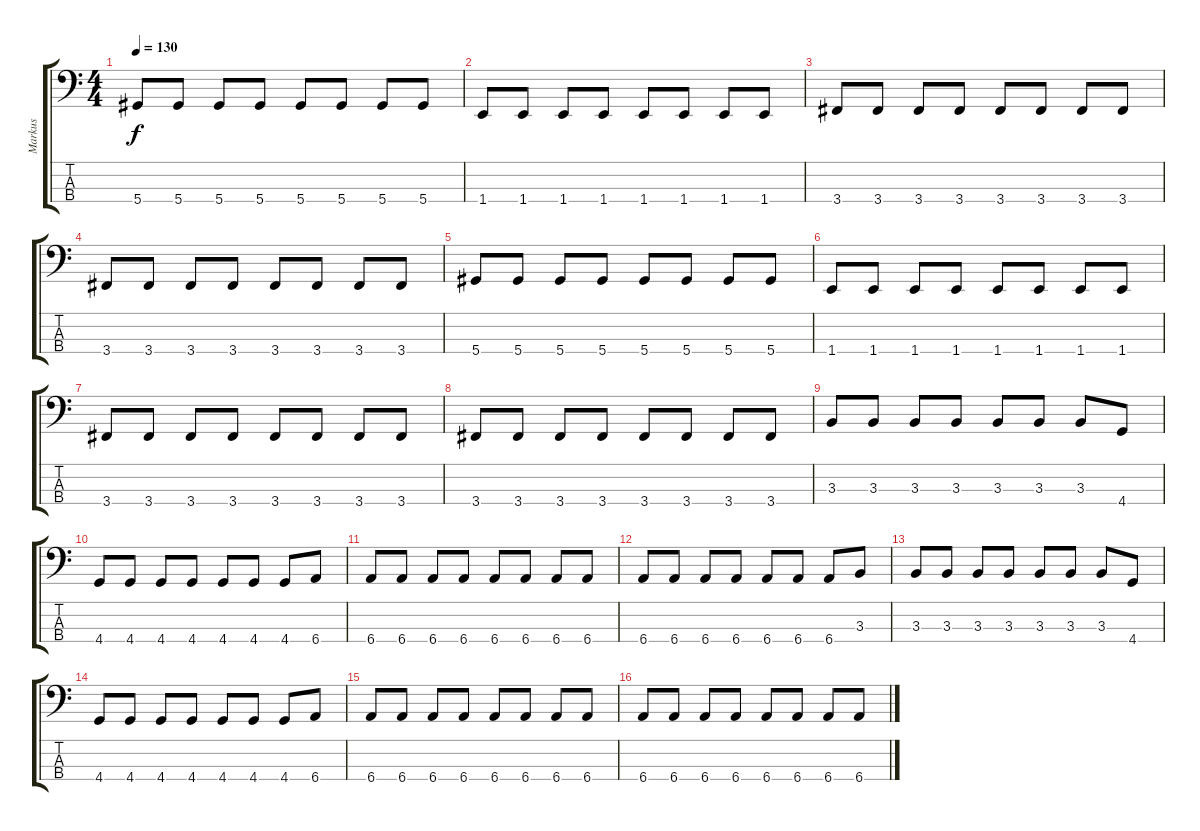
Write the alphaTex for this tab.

\track ("Markus" "Markus") {instrument electricbassfinger}
\staff {score tabs}
\tuning (Gb2 Db2 Ab1 Eb1) {hide}
\ts (4 4)
\tempo 130
\clef f4
\ks c
5.4.8{dy f} 5.4.8 5.4.8 5.4.8 5.4.8 5.4.8 5.4.8 5.4.8 |
1.4.8 1.4.8 1.4.8 1.4.8 1.4.8 1.4.8 1.4.8 1.4.8 |
3.4.8 3.4.8 3.4.8 3.4.8 3.4.8 3.4.8 3.4.8 3.4.8 |
3.4.8 3.4.8 3.4.8 3.4.8 3.4.8 3.4.8 3.4.8 3.4.8 |
5.4.8 5.4.8 5.4.8 5.4.8 5.4.8 5.4.8 5.4.8 5.4.8 |
1.4.8 1.4.8 1.4.8 1.4.8 1.4.8 1.4.8 1.4.8 1.4.8 |
3.4.8 3.4.8 3.4.8 3.4.8 3.4.8 3.4.8 3.4.8 3.4.8 |
3.4.8 3.4.8 3.4.8 3.4.8 3.4.8 3.4.8 3.4.8 3.4.8 |
3.3.8 3.3.8 3.3.8 3.3.8 3.3.8 3.3.8 3.3.8 4.4.8 |
4.4.8 4.4.8 4.4.8 4.4.8 4.4.8 4.4.8 4.4.8 6.4.8 |
6.4.8 6.4.8 6.4.8 6.4.8 6.4.8 6.4.8 6.4.8 6.4.8 |
6.4.8 6.4.8 6.4.8 6.4.8 6.4.8 6.4.8 6.4.8 3.3.8 |
3.3.8 3.3.8 3.3.8 3.3.8 3.3.8 3.3.8 3.3.8 4.4.8 |
4.4.8 4.4.8 4.4.8 4.4.8 4.4.8 4.4.8 4.4.8 6.4.8 |
6.4.8 6.4.8 6.4.8 6.4.8 6.4.8 6.4.8 6.4.8 6.4.8 |
6.4.8 6.4.8 6.4.8 6.4.8 6.4.8 6.4.8 6.4.8 6.4.8
